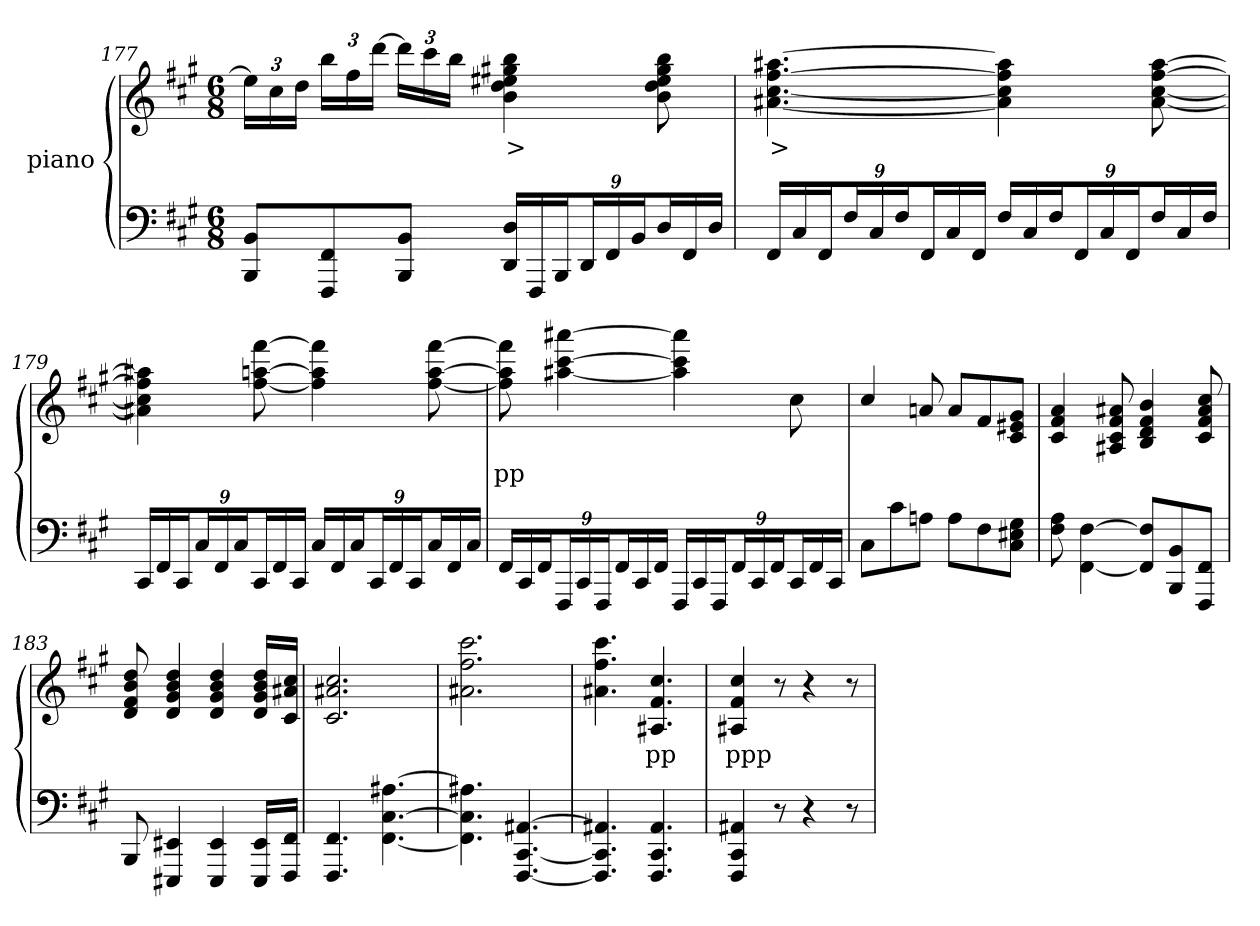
**kern	**kern	**text
*part2	*part1	*part1
*staff2	*staff1	*staff1
*	*I"piano	*
*clefF4	*clefG2	*
*k[f#c#g#]	*k[f#c#g#]	*
*M6/8	*M6/8	*
=177	=177	=177
8BBB/ 8BB/L	24ee\LL]	.
.	24cc#\	.
.	24dd\JJ	.
8FFF#/ 8FF#/	24bb\LL	.
.	24ff#\	.
.	[24ddd\JJ	.
8BBB/ 8BB/J	24ddd\LL]	.
.	24ccc#\	.
.	24bb\JJ	.
24DD/ 24D/LL	4b\ 4dd\ 4ee#X\ 4gg#X\ 4bb\	>
24FFF#/	.	.
24BBB/J	.	.
24DD/L	.	.
24FF#/	.	.
24BB/J	.	.
24D/L	8b\ 8dd\ 8ee#\ 8gg#\ 8bb\	.
24FF#/	.	.
24D/JJ	.	.
=178	=178	=178
24FF#/LL	[4.a#X\ [4.cc#\ [4.ff#\ [4.aa#X\	>
24C#/	.	.
24FF#/J	.	.
24F#/L	.	.
24C#/	.	.
24F#/J	.	.
24FF#/L	.	.
24C#/	.	.
24FF#/JJ	.	.
24F#/LL	4a#\] 4cc#\] 4ff#\] 4aa#\]	.
24C#/	.	.
24F#/J	.	.
24FF#/L	.	.
24C#/	.	.
24FF#/J	.	.
24F#/L	[8a#\ [8cc#\ [8ff#\ [8aa#\	.
24C#/	.	.
24F#/JJ	.	.
=179	=179	=179
24CC#/LL	4a#X\] 4cc#\] 4ff#\] 4aa#X\]	.
24FF#/	.	.
24CC#/J	.	.
24C#/L	.	.
24FF#/	.	.
24C#/J	.	.
24CC#/L	[8ff#\ [8aan\ [8fff#\	.
24FF#/	.	.
24CC#/JJ	.	.
24C#/LL	4ff#\] 4aa\] 4fff#\]	.
24FF#/	.	.
24C#/J	.	.
24CC#/L	.	.
24FF#/	.	.
24CC#/J	.	.
24C#/L	[8ff#\ [8aa\ [8fff#\	.
24FF#/	.	.
24C#/JJ	.	.
=180	=180	=180
24FF#/LL	8ff#\] 8aa\] 8fff#\]	pp
24CC#/	.	.
24FF#/J	.	.
24FFF#/L	[4aa#X\ [4ccc#\ [4aaa#X\	.
24CC#/	.	.
24FFF#/J	.	.
24FF#/L	.	.
24CC#/	.	.
24FF#/JJ	.	.
24FFF#/LL	4aa#\] 4ccc#\] 4aaa#\]	.
24CC#/	.	.
24FFF#/J	.	.
24FF#/L	.	.
24CC#/	.	.
24FF#/J	.	.
24CC#/L	8cc#\	.
24FF#/	.	.
24CC#/JJ	.	.
=181	=181	=181
8C#\L	4cc#/	.
8c#\	.	.
8An\J	8an/	.
8A\L	8a/L	.
8F#\	8f#/	.
8C#\ 8E#X\ 8G#\J	8c#/ 8e#X/ 8g#/J	.
=182	=182	=182
8F#\ 8A\	4c#/ 4f#/ 4a/	.
[4FF#\ [4F#\	.	.
.	8A#X/ 8c#/ 8f#/ 8a#X/	.
8FF#/] 8F#/]L	4B/ 4d/ 4f#/ 4b/	.
8BBB/ 8BB/	.	.
8FFF#/ 8FF#/J	8c#/ 8f#/ 8a#/ 8cc#/	.
=183	=183	=183
8BBB/	8d/ 8f#/ 8b/ 8dd/	.
4EEE#X/ 4EE#X/	4d/ 4g#/ 4b/ 4dd/	.
4EEE#/ 4EE#/	4d/ 4g#/ 4b/ 4dd/	.
16EEE#/ 16EE#/LL	16d/ 16g#/ 16b/ 16dd/LL	.
16FFF#/ 16FF#/JJ	16c#/ 16a#X/ 16cc#/JJ	.
=184	=184	=184
4.FFF#/ 4.FF#/	2.c#/ 2.a#X/ 2.cc#/	.
[4.FF#\ [4.C#\ [4.A#X\	.	.
=185	=185	=185
4.FF#\] 4.C#\] 4.A#X\]	2.a#X\ 2.ff#\ 2.ccc#\	.
[4.FFF#/ [4.CC#/ [4.AA#/	.	.
=186	=186	=186
4.FFF#/] 4.CC#/] 4.AA#X/]	4.a#X\ 4.ff#\ 4.ccc#\	.
4.FFF#/ 4.CC#/ 4.AA#/	4.A#/ 4.f#/ 4.cc#/	pp
=187	=187	=187
4FFF#/ 4CC#/ 4AA#X/	4A#X/ 4f#/ 4cc#/	ppp
8r	8r	.
4r	4r	.
8r	8r	.
=	=	=
*-	*-	*-
